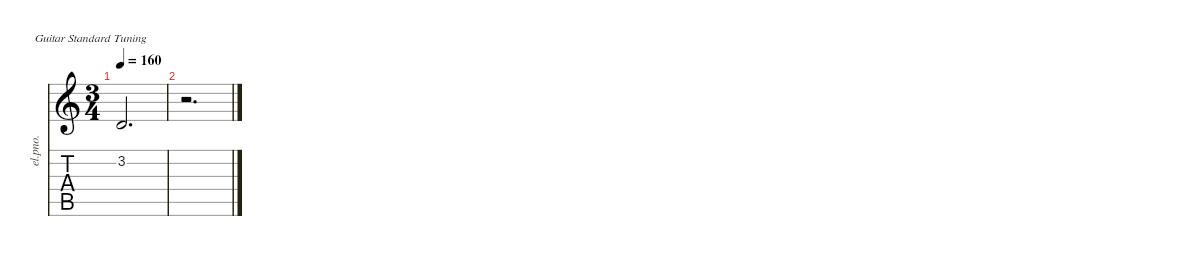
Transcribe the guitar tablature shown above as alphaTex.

\defaultSystemsLayout 4
\hideDynamics
\bracketExtendMode nobrackets
\track ("Piste 4" "el.pno.") {instrument electricpiano1}
\staff {score tabs}
\tuning (E4 B3 G3 D3 A2 E2)
\ts (3 4)
\tempo 160
\clef g2
\ks c
3.2{t}.2{d dy f beam Up} |
r.2{d beam Down}
